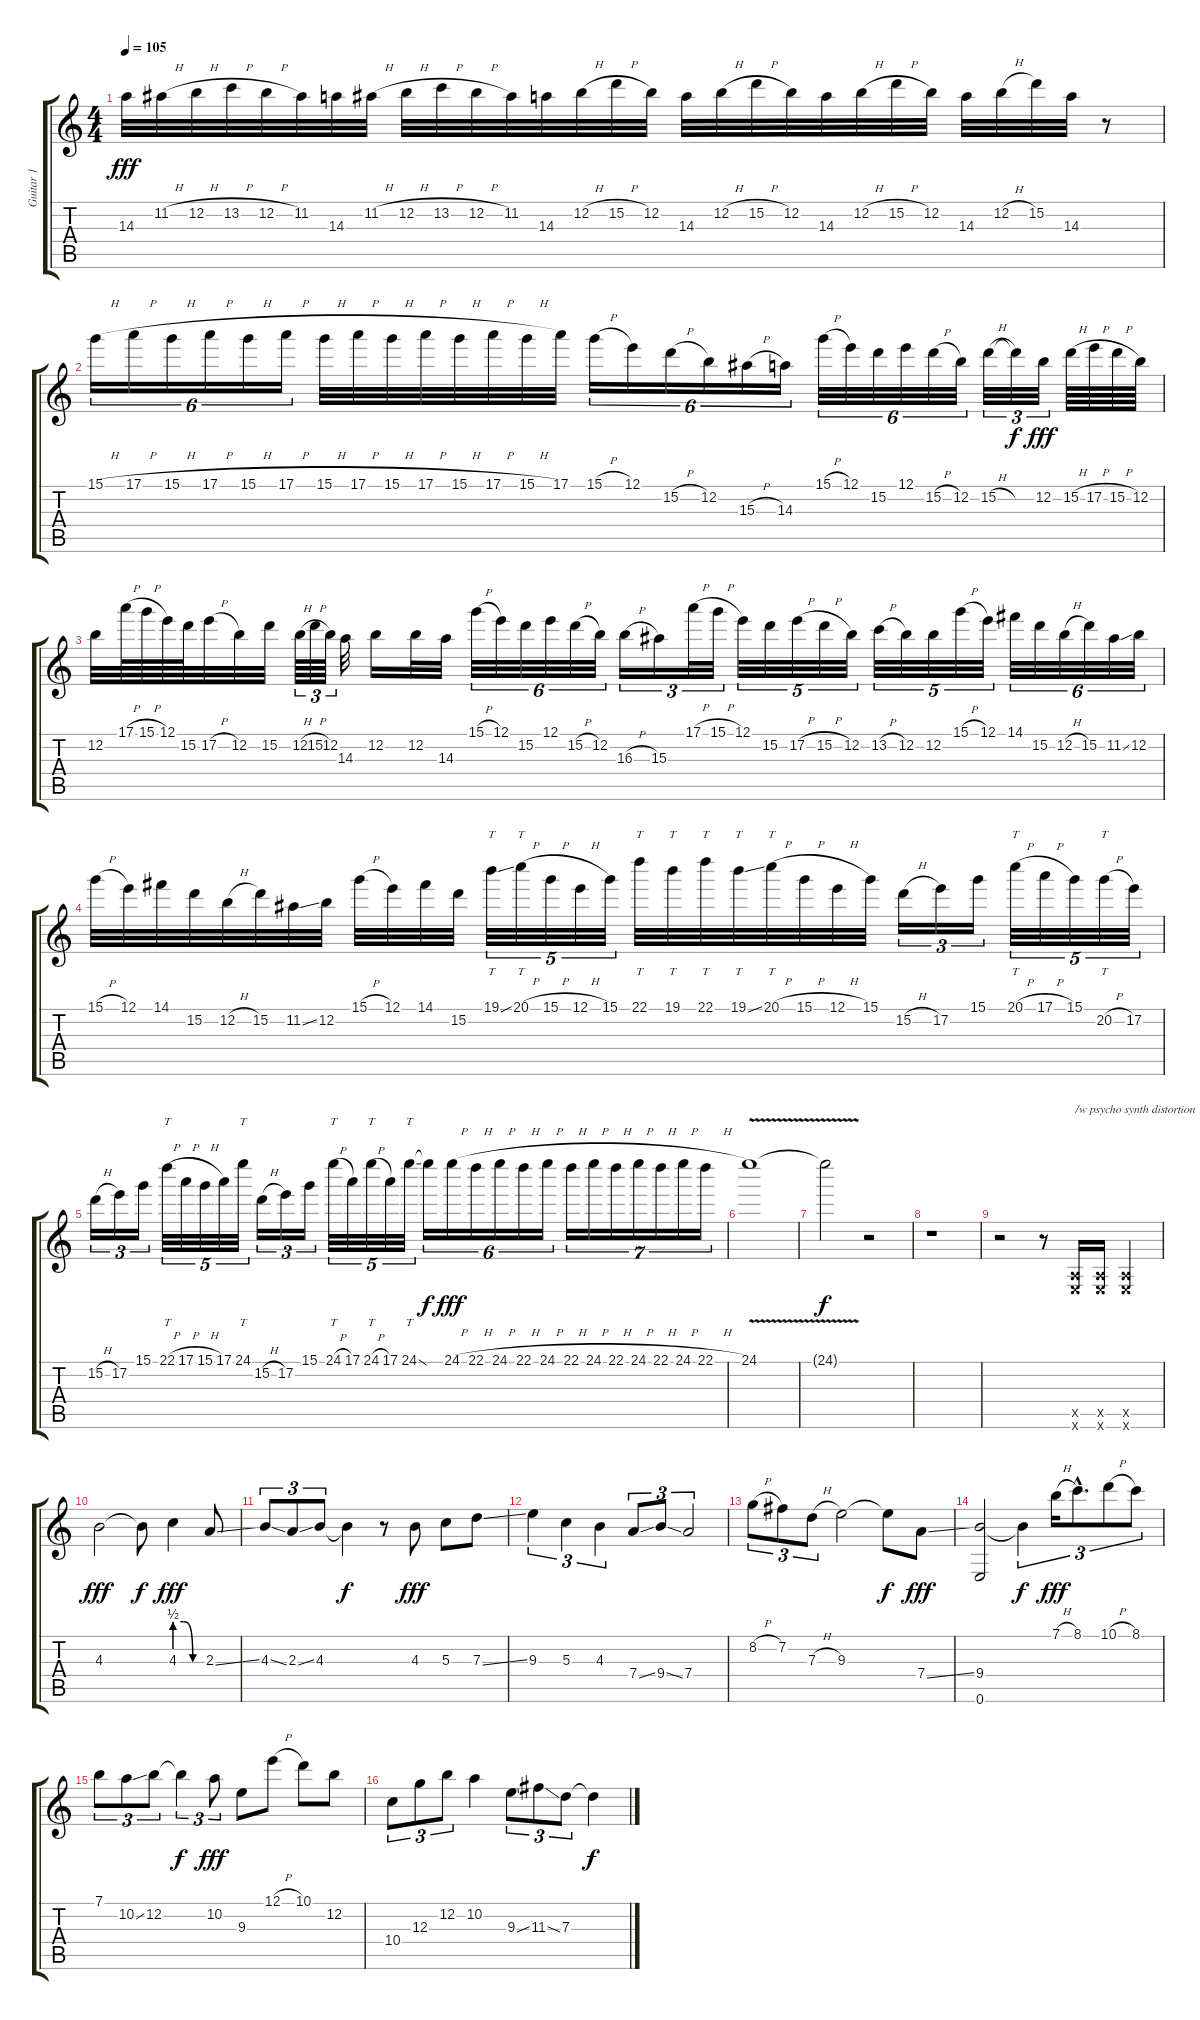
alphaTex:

\track ("Guitar 1" "Guitar 1") {instrument distortionguitar}
\staff {score tabs}
\tuning (E4 B3 G3 D3 A2 E2) {hide}
\ts (4 4)
\tempo 105
\clef g2
\ks c
14.3.32{dy fff} 11.2{h}.32 12.2{h}.32 13.2{h}.32 12.2{h}.32 11.2.32 14.3.32 11.2{h}.32 12.2{h}.32 13.2{h}.32 12.2{h}.32 11.2.32 14.3.32 12.2{h}.32 15.2{h}.32 12.2.32 14.3.32 12.2{h}.32 15.2{h}.32 12.2.32 14.3.32 12.2{h}.32 15.2{h}.32 12.2.32 14.3.32 12.2{h}.32 15.2.32 14.3.32 r.8 |
15.1{h}.16{tu (6 4)} 17.1{h}.16{tu (6 4)} 15.1{h}.16{tu (6 4)} 17.1{h}.16{tu (6 4)} 15.1{h}.16{tu (6 4)} 17.1{h}.16{tu (6 4)} 15.1{h}.32 17.1{h}.32 15.1{h}.32 17.1{h}.32 15.1{h}.32 17.1{h}.32 15.1{h}.32 17.1.32 15.1{h}.16{tu (6 4)} 12.1.16{tu (6 4)} 15.2{h}.16{tu (6 4)} 12.2.16{tu (6 4)} 15.3{h}.16{tu (6 4)} 14.3.16{tu (6 4)} 15.1{h}.32{tu (6 4)} 12.1.32{tu (6 4)} 15.2.32{tu (6 4)} 12.1.32{tu (6 4)} 15.2{h}.32{tu (6 4)} 12.2.32{tu (6 4)} 15.2{h}.32{tu (3 2)} 15.2{t}.32{tu (3 2) dy f} 12.2.32{tu (3 2) dy fff} 15.2{h}.64 17.2{h}.64 15.2{h}.64 12.2.64 |
12.2.32 17.1{h}.64 15.1{h}.64 12.1.64 15.2.64 17.2{h}.32 12.2.32 15.2.32 12.2{h}.64{tu (3 2)} 15.2{h}.64{tu (3 2)} 12.2.64{tu (3 2)} 14.3.32 12.2.16 12.2.32 14.3.32 15.1{h}.32{tu (6 4)} 12.1.32{tu (6 4)} 15.2.32{tu (6 4)} 12.1.32{tu (6 4)} 15.2{h}.32{tu (6 4)} 12.2.32{tu (6 4)} 16.3{h}.16{tu (3 2)} 15.3.16{tu (3 2)} 17.1{h}.32{tu (3 2)} 15.1{h}.32{tu (3 2)} 12.1.32{tu (5 4)} 15.2.32{tu (5 4)} 17.2{h}.32{tu (5 4)} 15.2{h}.32{tu (5 4)} 12.2.32{tu (5 4)} 13.2{h}.32{tu (5 4)} 12.2.32{tu (5 4)} 12.2.32{tu (5 4)} 15.1{h}.32{tu (5 4)} 12.1.32{tu (5 4)} 14.1.32{tu (6 4)} 15.2.32{tu (6 4)} 12.2{h}.32{tu (6 4)} 15.2.32{tu (6 4)} 11.2{ss}.32{tu (6 4)} 12.2.32{tu (6 4)} |
15.1{h}.32 12.1.32 14.1.32 15.2.32 12.2{h}.32 15.2.32 11.2{ss}.32 12.2.32 15.1{h}.32 12.1.32 14.1.32 15.2.32 19.1{ss}.32{tt tu (5 4)} 20.1{h}.32{tt tu (5 4)} 15.1{h}.32{tu (5 4)} 12.1{h}.32{tu (5 4)} 15.1.32{tu (5 4)} 22.1.32{tt} 19.1.32{tt} 22.1.32{tt} 19.1{ss}.32{tt} 20.1{h}.32{tt} 15.1{h}.32 12.1{h}.32 15.1.32 15.2{h}.16{tu (3 2)} 17.2.16{tu (3 2)} 15.1.16{tu (3 2)} 20.1{h}.32{tt tu (5 4)} 17.1{h}.32{tu (5 4)} 15.1.32{tu (5 4)} 20.2{h}.32{tt tu (5 4)} 17.2.32{tu (5 4)} |
15.2{h}.16{tu (3 2)} 17.2.16{tu (3 2)} 15.1.16{tu (3 2)} 22.1{h}.32{tt tu (5 4)} 17.1{h}.32{tu (5 4)} 15.1{h}.32{tu (5 4)} 17.1.32{tu (5 4)} 24.1.32{tt tu (5 4)} 15.2{h}.16{tu (3 2)} 17.2.16{tu (3 2)} 15.1.16{tu (3 2)} 24.1{h}.32{tt tu (5 4)} 17.1.32{tu (5 4)} 24.1{h}.32{tt tu (5 4)} 17.1.32{tu (5 4)} 24.1{ss}.32{tt tu (5 4)} 24.1{t}.16{tu (6 4) dy f} 24.1{h}.16{tu (6 4) dy fff} 22.1{h}.16{tu (6 4)} 24.1{h}.16{tu (6 4)} 22.1{h}.16{tu (6 4)} 24.1{h}.16{tu (6 4)} 22.1{h}.16{tu (7 4)} 24.1{h}.16{tu (7 4)} 22.1{h}.16{tu (7 4)} 24.1{h}.16{tu (7 4)} 22.1{h}.16{tu (7 4)} 24.1{h}.16{tu (7 4)} 22.1{h}.16{tu (7 4)} |
24.1{v}.1 |
24.1{t}.2{dy f} r.2 |
r.1 |
r.2 r.8 (0.5{x} 0.6{x}).16{txt "/w psycho synth distortion" instrument lead5charang} (0.5{x} 0.6{x}).16 (0.5{x} 0.6{x}).4 |
4.3.2{dy fff instrument lead5charang} 4.3{t}.8{dy f} 4.3{be (custom 0 2 20 2 40 0 60 0)}.4{dy fff} 2.3{ss}.8 |
4.3{ss}.8{tu (3 2)} 2.3{ss}.8{tu (3 2)} 4.3.8{tu (3 2)} 4.3{t}.4{dy f} r.8 4.3.8{dy fff} 5.3.8 7.3{ss}.8 |
9.3.4{tu (3 2)} 5.3.4{tu (3 2)} 4.3.4{tu (3 2)} 7.4{ss}.8{tu (3 2)} 9.4{ss}.8{tu (3 2)} 7.4.2{tu (3 2)} |
8.2{h}.8{tu (3 2)} 7.2.8{tu (3 2)} 7.3{h}.8{tu (3 2)} 9.3.2 9.3{t}.8{dy f} 7.4{ss}.8{dy fff} |
(9.4 0.6).2 9.4{t}.4{tu (3 2) dy f} 7.1{h}.16{tu (3 2) dy fff} 8.1{hac}.8{d tu (3 2)} 10.1{h}.8{tu (3 2)} 8.1.8{tu (3 2)} |
7.1.8{tu (3 2)} 10.2{ss}.8{tu (3 2)} 12.2.8{tu (3 2)} 12.2{t}.4{tu (3 2) dy f} 10.2.8{tu (3 2) dy fff} 9.3.8 12.1{h}.8 10.1.8 12.2.8 |
10.4.8{tu (3 2)} 12.3.8{tu (3 2)} 12.2.8{tu (3 2)} 10.2.4 9.3{ss}.8{tu (3 2)} 11.3{ss}.8{tu (3 2)} 7.3.8{tu (3 2)} 7.3{t}.4{dy f}
